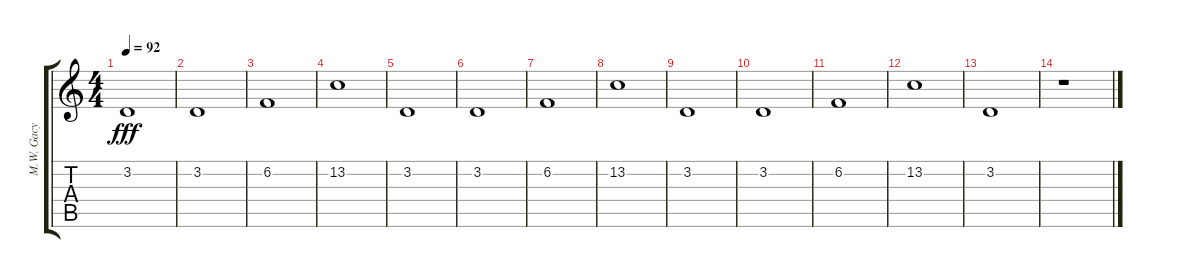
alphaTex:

\track ("M.W. Gacy" "M.W. Gacy") {instrument stringensemble1}
\staff {score tabs}
\tuning (E4 B3 G3 D3 A2 D2) {hide}
\ts (4 4)
\tempo 92
\clef g2
\ks c
3.2.1{dy fff} |
3.2.1 |
6.2.1 |
13.2.1 |
3.2.1 |
3.2.1 |
6.2.1 |
13.2.1 |
3.2.1 |
3.2.1 |
6.2.1 |
13.2.1 |
3.2.1 |
r.1
